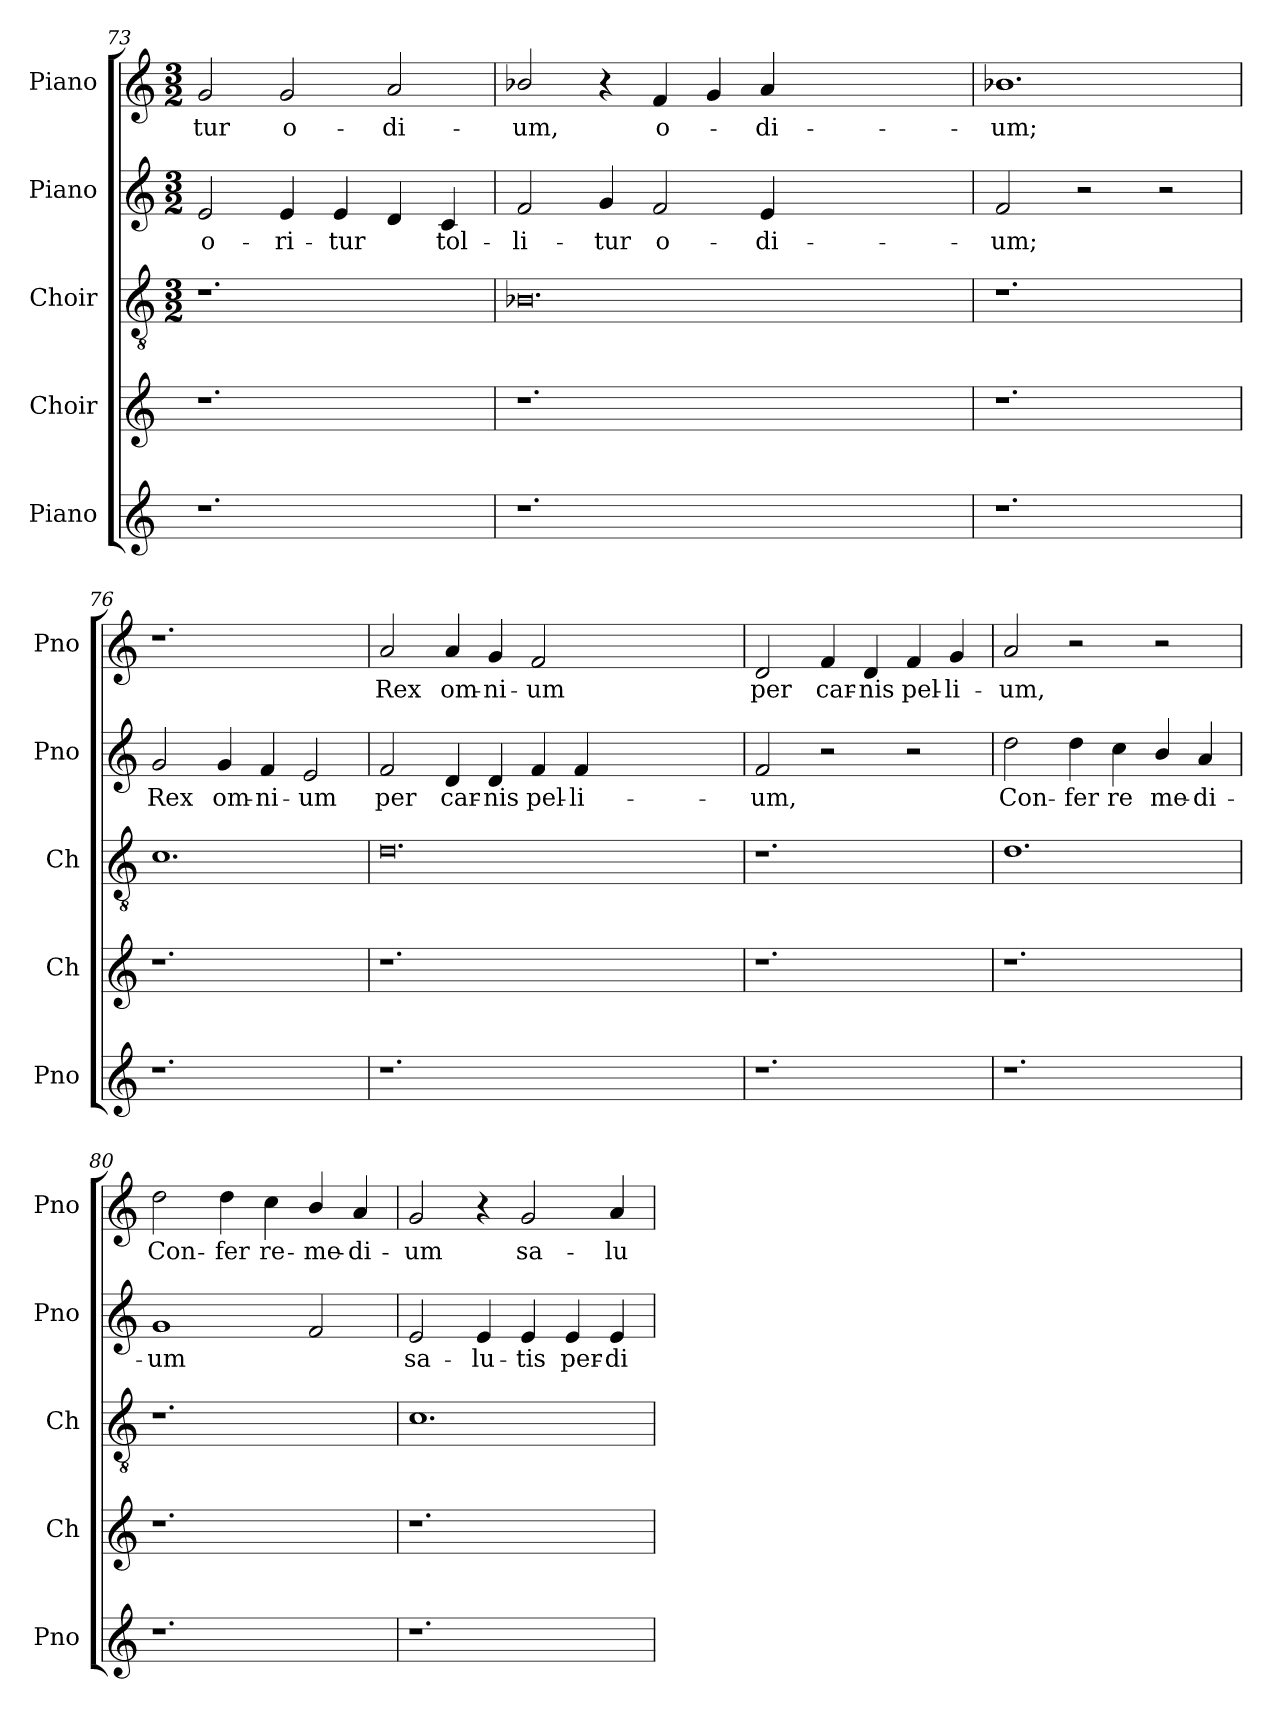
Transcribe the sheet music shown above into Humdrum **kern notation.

**kern	**kern	**kern	**kern	**text	**kern	**text
*part5	*part4	*part3	*part2	*part2	*part1	*part1
*staff5	*staff4	*staff3	*staff2	*staff2	*staff1	*staff1
*I"Piano	*I"Choir	*I"Choir	*I"Piano	*	*I"Piano	*
*I'Pno	*I'Ch	*I'Ch	*I'Pno	*	*I'Pno	*
*clefG2	*clefG2	*clefGv2	*clefG2	*	*clefG2	*
*	*	*M3/2	*M3/2	*	*M3/2	*
=73	=73	=73	=73	=73	=73	=73
!	!	!	!	!LO:LY:b	!	!LO:LY:b
1.r	1.r	1.r	2e/	o-	2g/	-tur
!	!	!	!	!LO:LY:b	!	!LO:LY:b
.	.	.	4e/	-ri-	2g/	o-
!	!	!	!	!LO:LY:b	!	!
.	.	.	4e/	-tur	.	.
!	!	!	!	!	!	!LO:LY:b
.	.	.	4d/	.	2a/	-di-
!	!	!	!	!LO:LY:b	!	!
.	.	.	4c/	tol-	.	.
=74	=74	=74	=74	=74	=74	=74
!	!	!	!	!LO:LY:b	!	!LO:LY:b
1.r	1.r	0.B-X	2f/	-li-	2b-X/	-um,
!	!	!	!	!LO:LY:b	!	!
.	.	.	4g/	-tur	4r	.
!	!	!	!	!LO:LY:b	!	!LO:LY:b
.	.	.	2f/	o-	4f/	o-
.	.	.	.	.	4g/	.
!	!	!	!	!LO:LY:b	!	!LO:LY:b
.	.	.	4e/	-di-	4a/	-di-
1.ryy	1.ryy	.	1.ryy	.	1.ryy	.
!!LO:LB:g=z
=75	=75	=75	=75	=75	=75	=75
!	!	!	!	!LO:LY:b	!	!LO:LY:b
1.r	1.r	1.r	2f/	-um;	1.b-X	-um;
.	.	.	2r	.	.	.
.	.	.	2r	.	.	.
!!LO:LB:g=z
=76	=76	=76	=76	=76	=76	=76
!	!	!	!	!LO:LY:b	!	!
1.r	1.r	1.c	2g/	Rex	1.r	.
!	!	!	!	!LO:LY:b	!	!
.	.	.	4g/	om-	.	.
!	!	!	!	!LO:LY:b	!	!
.	.	.	4f/	-ni-	.	.
!	!	!	!	!LO:LY:b	!	!
.	.	.	2e/	-um	.	.
=77	=77	=77	=77	=77	=77	=77
!	!	!	!	!LO:LY:b	!	!LO:LY:b
1.r	1.r	0.d	2f/	per	2a/	Rex
!	!	!	!	!LO:LY:b	!	!LO:LY:b
.	.	.	4d/	car-	4a/	om-
!	!	!	!	!LO:LY:b	!	!LO:LY:b
.	.	.	4d/	-nis	4g/	-ni-
!	!	!	!	!LO:LY:b	!	!LO:LY:b
.	.	.	4f/	pel-	2f/	-um
!	!	!	!	!LO:LY:b	!	!
.	.	.	4f/	-li-	.	.
1.ryy	1.ryy	.	1.ryy	.	1.ryy	.
=78	=78	=78	=78	=78	=78	=78
!	!	!	!	!LO:LY:b	!	!LO:LY:b
1.r	1.r	1.r	2f/	-um,	2d/	per
!	!	!	!	!	!	!LO:LY:b
.	.	.	2r	.	4f/	car-
!	!	!	!	!	!	!LO:LY:b
.	.	.	.	.	4d/	-nis
!	!	!	!	!	!	!LO:LY:b
.	.	.	2r	.	4f/	pel-
!	!	!	!	!	!	!LO:LY:b
.	.	.	.	.	4g/	-li-
=79	=79	=79	=79	=79	=79	=79
!	!	!	!	!LO:LY:b	!	!LO:LY:b
1.r	1.r	1.d	2dd\	Con-	2a/	-um,
!	!	!	!	!LO:LY:b	!	!
.	.	.	4dd\	-fer	2r	.
!	!	!	!	!LO:LY:b	!	!
.	.	.	4cc\	re	.	.
!	!	!	!	!LO:LY:b	!	!
.	.	.	4b/	me-	2r	.
!	!	!	!	!LO:LY:b	!	!
.	.	.	4a/	-di-	.	.
=80	=80	=80	=80	=80	=80	=80
!	!	!	!	!LO:LY:b	!	!LO:LY:b
1.r	1.r	1.r	1g	-um	2dd\	Con-
!	!	!	!	!	!	!LO:LY:b
.	.	.	.	.	4dd\	-fer
!	!	!	!	!	!	!LO:LY:b
.	.	.	.	.	4cc\	re-
!	!	!	!	!	!	!LO:LY:b
.	.	.	2f/	.	4b/	-me-
!	!	!	!	!	!	!LO:LY:b
.	.	.	.	.	4a/	-di-
=81	=81	=81	=81	=81	=81	=81
!	!	!	!	!LO:LY:b	!	!LO:LY:b
1.r	1.r	1.c	2e/	sa-	2g/	-um
!	!	!	!	!LO:LY:b	!	!
.	.	.	4e/	-lu-	4r	.
!	!	!	!	!LO:LY:b	!	!LO:LY:b
.	.	.	4e/	-tis	2g/	sa-
!	!	!	!	!LO:LY:b	!	!
.	.	.	4e/	per-	.	.
!	!	!	!	!LO:LY:b	!	!LO:LY:b
.	.	.	4e/	-di	4a/	-lu
=	=	=	=	=	=	=
*-	*-	*-	*-	*-	*-	*-
